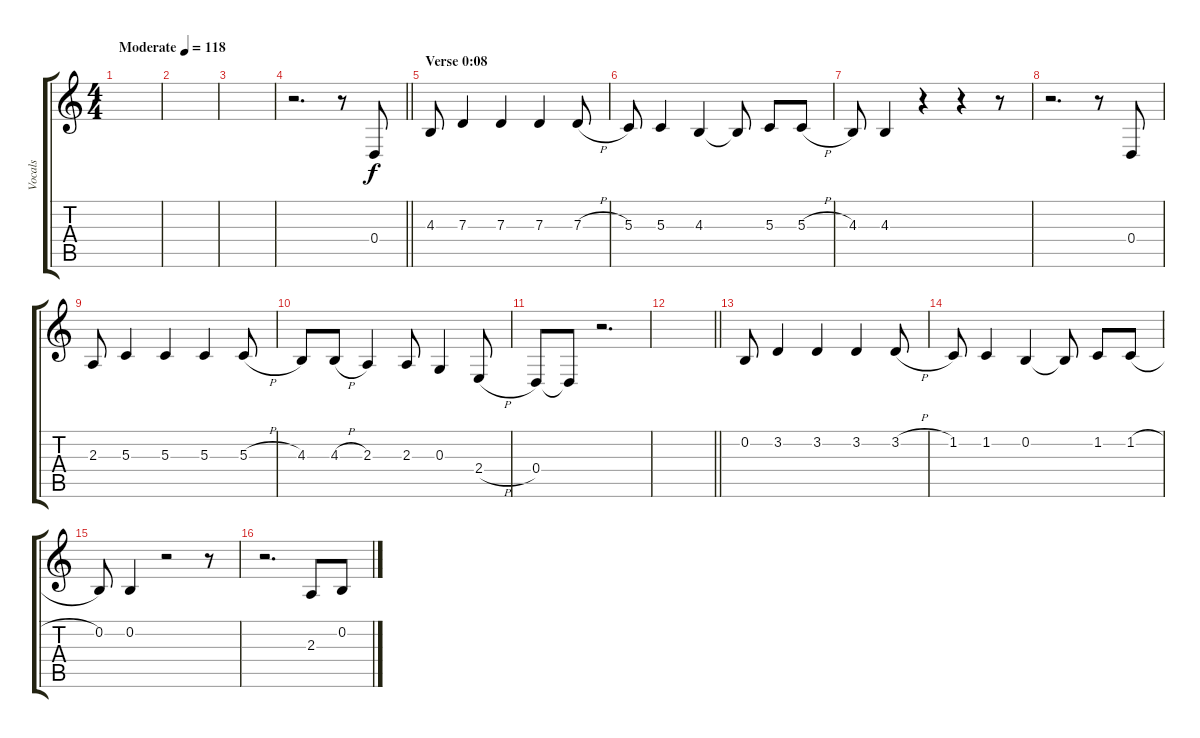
\track ("Vocals" "Vocals") {instrument baritonesax}
\staff {score tabs}
\tuning (E4 B3 G3 D3 A2 E2) {hide}
\ts (4 4)
\tempo (118 "Moderate")
\clef g2
\ks c
|
|
|
\barLineRight lightlight
r.2{d} r.8 0.4.8 |
\section ("" "Verse 0:08")
4.3.8 7.3.4 7.3.4 7.3.4 7.3{h}.8 |
5.3.8 5.3.4 4.3.4 4.3{t}.8 5.3.8 5.3{h}.8 |
4.3.8 4.3.4 r.4 r.4 r.8 |
r.2{d} r.8 0.4.8 |
2.3.8 5.3.4 5.3.4 5.3.4 5.3{h}.8 |
4.3.8 4.3{h}.8 2.3.4 2.3.8 0.3.4 2.4{h}.8 |
0.4.8 0.4{t}.8 r.2{d} |
\barLineRight lightlight
|
0.2.8 3.2.4 3.2.4 3.2.4 3.2{h}.8 |
1.2.8 1.2.4 0.2.4 0.2{t}.8 1.2.8 1.2{h}.8 |
0.2.8 0.2.4 r.2 r.8 |
r.2{d} 2.3.8 0.2.8
